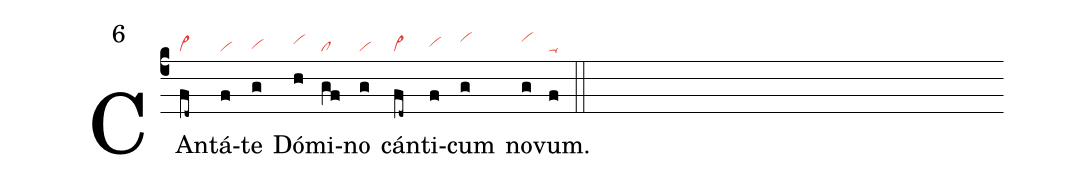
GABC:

mode: 6;
nabc-lines: 1;
%%
(c4)
CAn(fd~|vi>)tá(f|vi)te(g|vihg) Dó(h|vihi)mi(gf|cl)no(g|vi) cán(fd~|vi>)ti(f|vihh)cum(g|vihj) no(g|vihj)vum.(f|ta-) (::)
